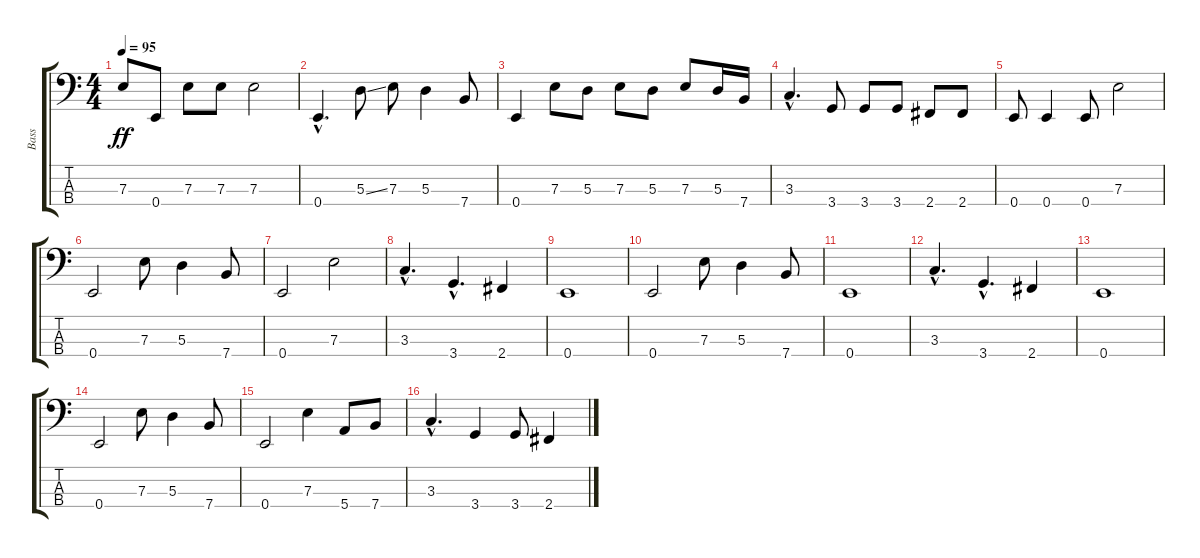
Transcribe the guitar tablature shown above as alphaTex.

\track ("Bass" "Bass") {instrument electricbassfinger}
\staff {score tabs}
\tuning (G2 D2 A1 E1) {hide}
\ts (4 4)
\tempo 95
\clef f4
\ks c
7.3.8{dy ff} 0.4.8 7.3.8 7.3.8 7.3.2 |
0.4{hac}.4{d} 5.3{ss}.8 7.3.8 5.3.4 7.4.8 |
0.4.4 7.3.8 5.3.8 7.3.8 5.3.8 7.3.8 5.3.16 7.4.16 |
3.3{hac}.4{d} 3.4.8 3.4.8 3.4.8 2.4.8 2.4.8 |
0.4.8 0.4.4 0.4.8 7.3.2 |
0.4.2 7.3.8 5.3.4 7.4.8 |
0.4.2 7.3.2 |
3.3{hac}.4{d} 3.4{hac}.4{d} 2.4.4 |
0.4.1 |
0.4.2 7.3.8 5.3.4 7.4.8 |
0.4.1 |
3.3{hac}.4{d} 3.4{hac}.4{d} 2.4.4 |
0.4.1 |
0.4.2 7.3.8 5.3.4 7.4.8 |
0.4.2 7.3.4 5.4.8 7.4.8 |
3.3{hac}.4{d} 3.4.4 3.4.8 2.4.4
